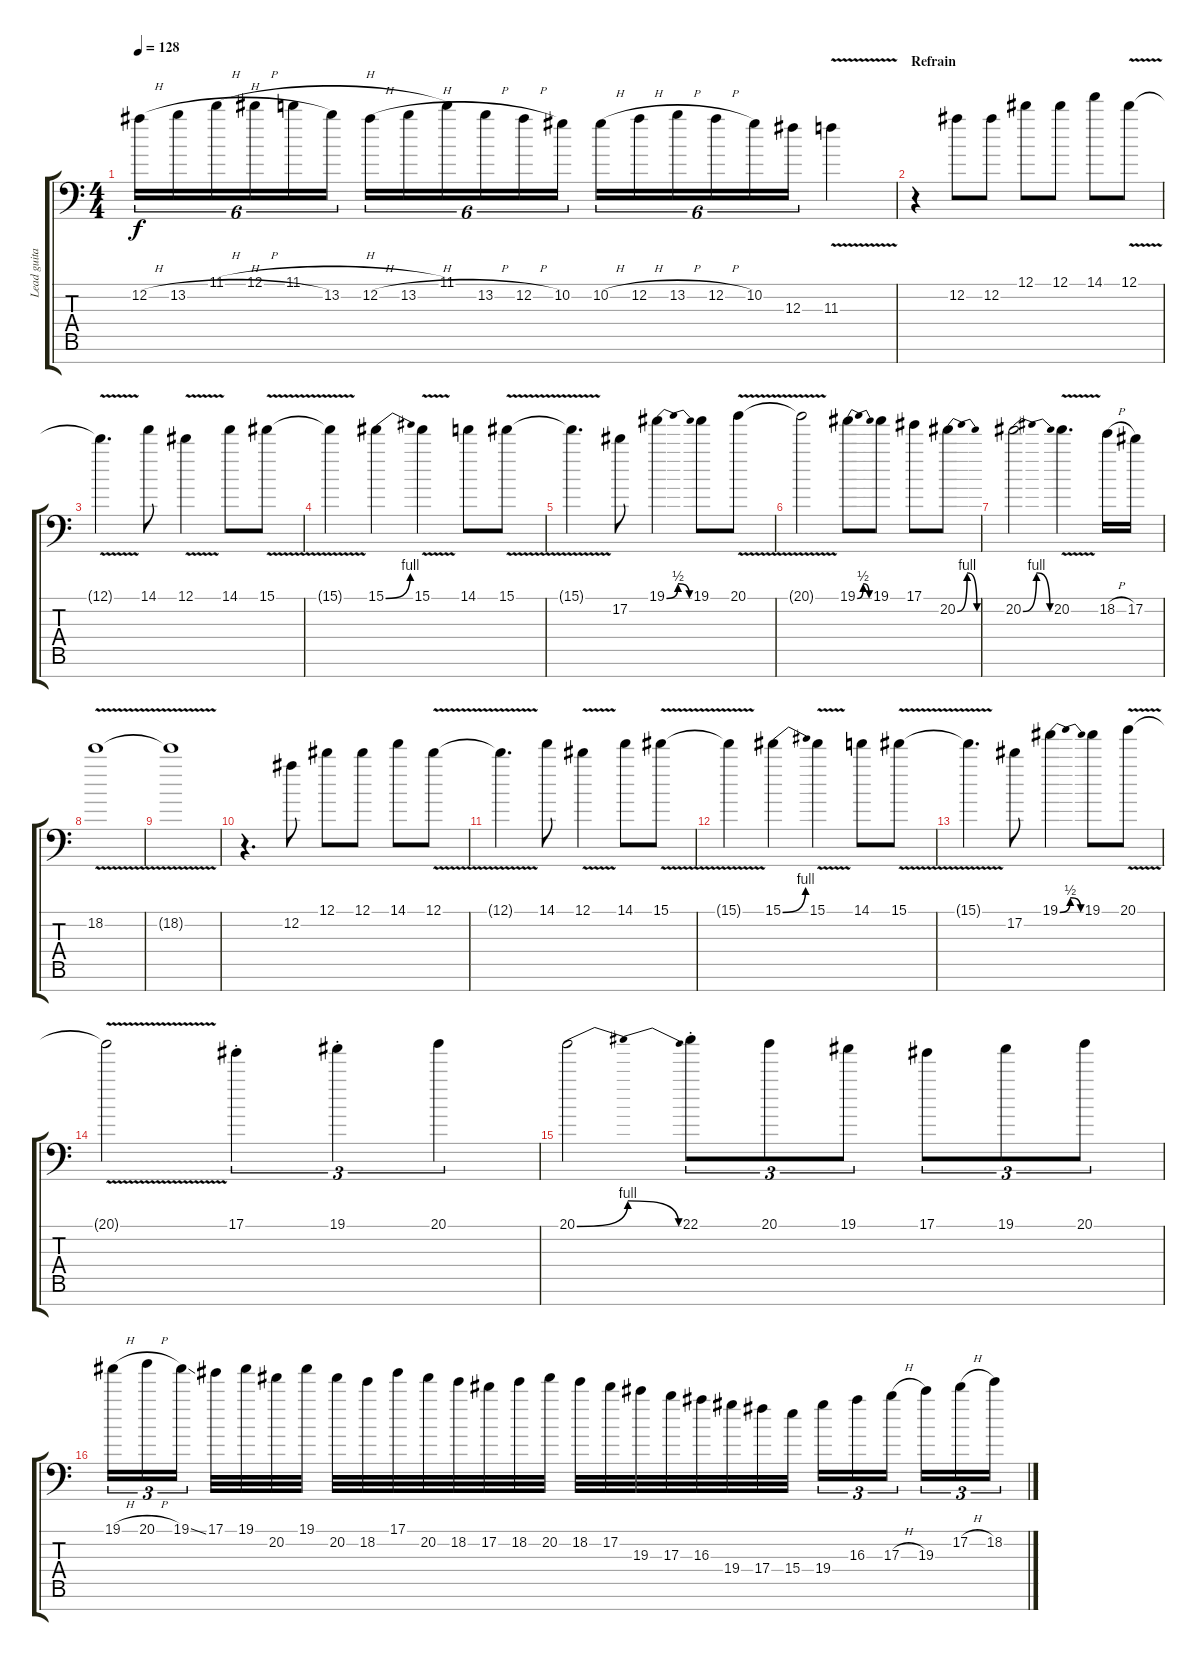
\track ("Lead guitar 1" "Lead guita") {instrument overdrivenguitar}
\staff {score tabs}
\tuning (Eb4 Bb3 Gb3 Db3 Ab2 Eb2 Bb1) {hide}
\ts (4 4)
\tempo 128
\clef f4
\ks c
12.2{h}.16{tu (6 4) dy f} 13.2{h}.16{tu (6 4)} 11.1{h}.16{tu (6 4)} 12.1{h}.16{tu (6 4)} 11.1{h}.16{tu (6 4)} 13.2.16{tu (6 4)} 12.2{h}.16{tu (6 4)} 13.2{h}.16{tu (6 4)} 11.1.16{tu (6 4)} 13.2{h}.16{tu (6 4)} 12.2{h}.16{tu (6 4)} 10.2.16{tu (6 4)} 10.2{h}.16{tu (6 4)} 12.2{h}.16{tu (6 4)} 13.2{h}.16{tu (6 4)} 12.2{h}.16{tu (6 4)} 10.2.16{tu (6 4)} 12.3.16{tu (6 4)} 11.3{v}.4 |
\section ("" "Refrain")
r.4 12.2.8 12.2.8 12.1.8 12.1.8 14.1.8 12.1{v}.8 |
12.1{t}.4{d} 14.1.8 12.1{v}.4 14.1.8 15.1{v}.8 |
15.1{t}.4 15.1{be (bend 0 0 60 4)}.4 15.1{v}.4 14.1.8 15.1{v}.8 |
15.1{t}.4{d} 17.2.8 19.1{be (bendrelease 0 0 15 2 45 2 60 0)}.4 19.1.8 20.1{v}.8 |
20.1{t}.2 19.1{be (bendrelease 0 0 30 2 45 2 60 0)}.8 19.1.8 17.1.8 20.2{be (bendrelease 0 0 15 4 45 4 60 0)}.8 |
20.2{be (bendrelease 0 0 15 4 45 4 60 0)}.2 20.2{v}.4{d} 18.2{h}.16 17.2.16 |
18.2{v}.1 |
18.2{t}.1 |
r.4{d} 12.2.8 12.1.8 12.1.8 14.1.8 12.1{v}.8 |
12.1{t}.4{d} 14.1.8 12.1{v}.4 14.1.8 15.1{v}.8 |
15.1{t}.4 15.1{be (bend 0 0 60 4)}.4 15.1{v}.4 14.1.8 15.1{v}.8 |
15.1{t}.4{d} 17.2.8 19.1{be (bendrelease 0 0 15 2 45 2 60 0)}.4 19.1.8 20.1{v}.8 |
20.1{t}.2 17.1{st}.4{tu (3 2)} 19.1{st}.4{tu (3 2)} 20.1.4{tu (3 2)} |
20.1{be (bendrelease 0 0 15 4 45 4 60 0)}.2 22.1{st}.8{tu (3 2)} 20.1.8{tu (3 2)} 19.1.8{tu (3 2)} 17.1.8{tu (3 2)} 19.1.8{tu (3 2)} 20.1.8{tu (3 2)} |
19.1{h}.16{tu (3 2)} 20.1{h}.16{tu (3 2)} 19.1{ss}.16{tu (3 2)} 17.1.32 19.1.32 20.2.32 19.1.32 20.2.32 18.2.32 17.1.32 20.2.32 18.2.32 17.2.32 18.2.32 20.2.32 18.2.32 17.2.32 19.3.32 17.3.32 16.3.32 19.4.32 17.4.32 15.4.32 19.4.16{tu (3 2)} 16.3.16{tu (3 2)} 17.3{h}.16{tu (3 2)} 19.3.16{tu (3 2)} 17.2{h}.16{tu (3 2)} 18.2.16{tu (3 2)}
